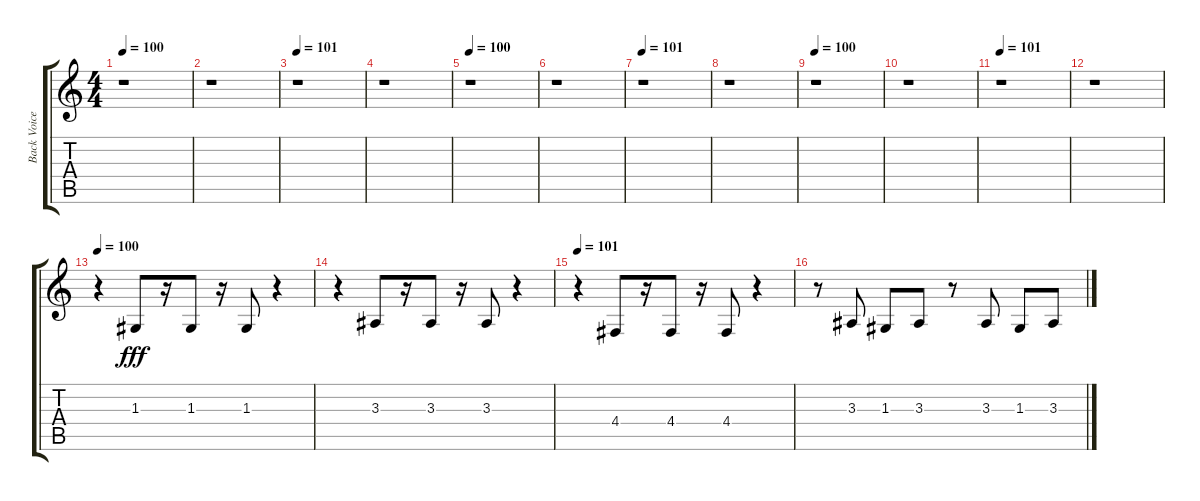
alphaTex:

\track ("Back Voice" "Back Voice") {instrument brightacousticpiano}
\staff {score tabs}
\tuning (E4 B3 G3 D3 A2 E2) {hide}
\ts (4 4)
\tempo 100
\clef g2
\ks c
r.1{dy fff instrument brightacousticpiano} |
r.1 |
\tempo 101
r.1 |
r.1 |
\tempo 100
r.1 |
r.1 |
\tempo 101
r.1 |
r.1 |
\tempo 100
r.1 |
r.1 |
\tempo 101
r.1 |
r.1 |
\tempo 100
r.4 1.3.8 r.16 1.3.8 r.16 1.3.8 r.4 |
r.4 3.3.8 r.16 3.3.8 r.16 3.3.8 r.4 |
\tempo 101
r.4 4.4.8 r.16 4.4.8 r.16 4.4.8 r.4 |
r.8 3.3.8 1.3.8 3.3.8 r.8 3.3.8 1.3.8 3.3.8
